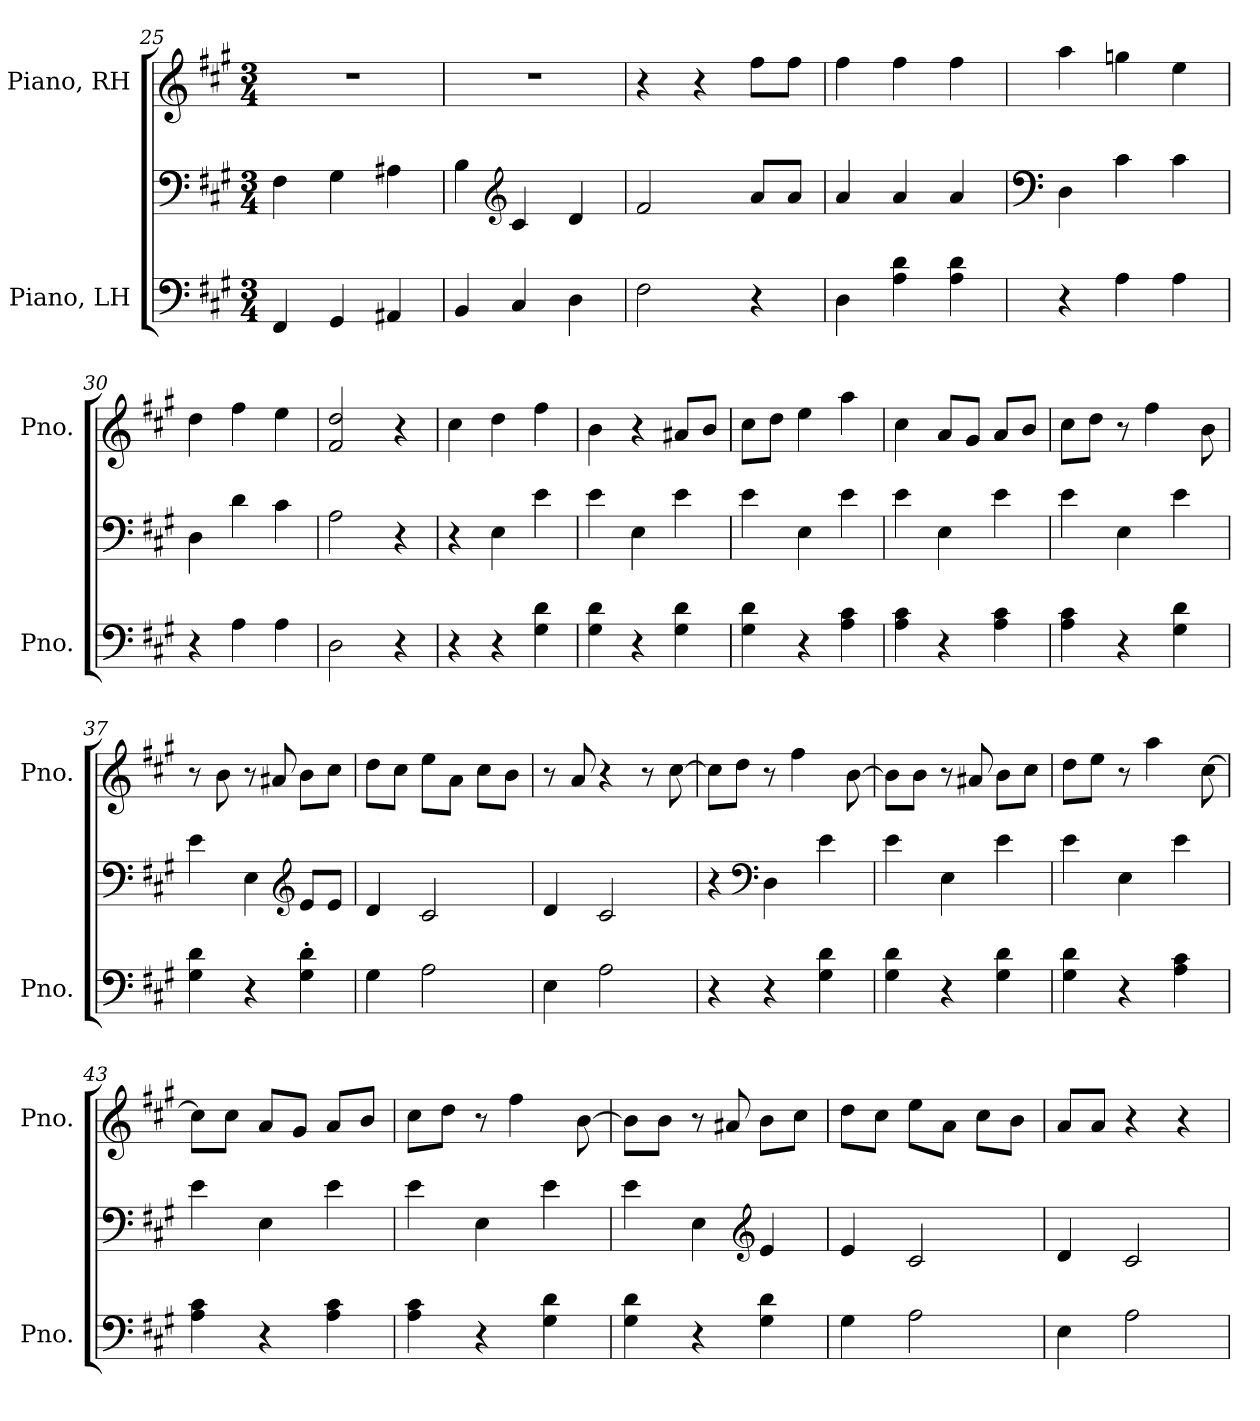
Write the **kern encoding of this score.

**kern	**kern	**kern
*part2	*part2	*part1
*staff3	*staff2	*staff1
*I"Piano, LH	*	*I"Piano, RH
*I'Pno.	*	*I'Pno.
*clefF4	*clefF4	*clefG2
*k[f#c#g#]	*k[f#c#g#]	*k[f#c#g#]
*M3/4	*M3/4	*M3/4
=25	=25	=25
4FF#/	4F#\	2.r
4GG#/	4G#\	.
4AA#X/	4A#X\	.
=26	=26	=26
4BB/	4B\	2.r
*	*clefG2	*
4C#/	4c#/	.
4D\	4d/	.
=27	=27	=27
2F#\	2f#/	4r
.	.	4r
4r	8a/L	8ff#\L
.	8a/J	8ff#\J
=28	=28	=28
4D\	4a/	4ff#\
4A\ 4d\	4a/	4ff#\
4A\ 4d\	4a/	4ff#\
=29	=29	=29
*	*clefF4	*
4r	4D\	4aa\
4A\	4c#\	4ggn\
4A\	4c#\	4ee\
=30	=30	=30
4r	4D\	4dd\
4A\	4d\	4ff#\
4A\	4c#\	4ee\
!!LO:PB:g=z
=31	=31	=31
2D\	2A\	2f#/ 2dd/
4r	4r	4r
=32	=32	=32
4r	4r	4cc#\
4r	4E\	4dd\
4G#\ 4d\	4e\	4ff#\
=33	=33	=33
4G#\ 4d\	4e\	4b\
4r	4E\	4r
4G#\ 4d\	4e\	8a#X/L
.	.	8b/J
=34	=34	=34
4G#\ 4d\	4e\	8cc#\L
.	.	8dd\J
4r	4E\	4ee\
4A\ 4c#\	4e\	4aa\
=35	=35	=35
4A\ 4c#\	4e\	4cc#\
4r	4E\	8a/L
.	.	8g#/J
4A\ 4c#\	4e\	8a/L
.	.	8b/J
=36	=36	=36
4A\ 4c#\	4e\	8cc#\L
.	.	8dd\J
4r	4E\	8r
.	.	4ff#\
4G#\ 4d\	4e\	.
.	.	8b\
=37	=37	=37
4G#\ 4d\	4e\	8r
.	.	8b\
4r	4E\	8r
.	.	8a#X/
*	*clefG2	*
4G#\' 4d\'	8e/L	8b\L
.	8e/J	8cc#\J
!!LO:LB:g=z
=38	=38	=38
4G#\	4d/	8dd\L
.	.	8cc#\J
2A\	2c#/	8ee\L
.	.	8a\J
.	.	8cc#\L
.	.	8b\J
=39	=39	=39
4E\	4d/	8r
.	.	8a/
2A\	2c#/	4r
.	.	8r
.	.	[8cc#\
=40	=40	=40
4r	4r	8cc#\L]
.	.	8dd\J
*	*clefF4	*
4r	4D\	8r
.	.	4ff#\
4G#\ 4d\	4e\	.
.	.	[8b\
=41	=41	=41
4G#\ 4d\	4e\	8b\L]
.	.	8b\J
4r	4E\	8r
.	.	8a#X/
4G#\ 4d\	4e\	8b\L
.	.	8cc#\J
=42	=42	=42
4G#\ 4d\	4e\	8dd\L
.	.	8ee\J
4r	4E\	8r
.	.	4aa\
4A\ 4c#\	4e\	.
.	.	[8cc#\
=43	=43	=43
4A\ 4c#\	4e\	8cc#\L]
.	.	8cc#\J
4r	4E\	8a/L
.	.	8g#/J
4A\ 4c#\	4e\	8a/L
.	.	8b/J
!!LO:LB:g=z
=44	=44	=44
4A\ 4c#\	4e\	8cc#\L
.	.	8dd\J
4r	4E\	8r
.	.	4ff#\
4G#\ 4d\	4e\	.
.	.	[8b\
=45	=45	=45
4G#\ 4d\	4e\	8b\L]
.	.	8b\J
4r	4E\	8r
.	.	8a#X/
*	*clefG2	*
4G#\ 4d\	4e/	8b\L
.	.	8cc#\J
=46	=46	=46
4G#\	4e/	8dd\L
.	.	8cc#\J
2A\	2c#/	8ee\L
.	.	8a\J
.	.	8cc#\L
.	.	8b\J
=47	=47	=47
4E\	4d/	8a/L
.	.	8a/J
2A\	2c#/	4r
.	.	4r
=	=	=
*-	*-	*-
